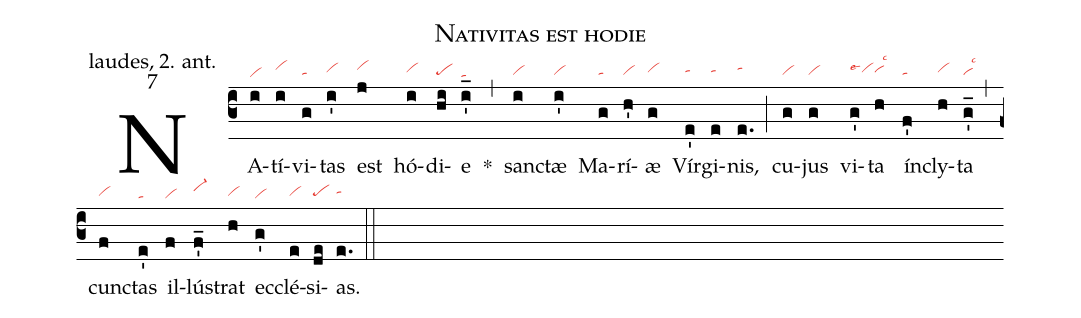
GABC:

name: Nativitas est hodie;
office-part: laudes, 2. ant.;
mode: 7;
nabc-lines: 1;
%%
(c3)
NA(i|vi)tí(i|vihi)vi(g|tahg)tas(i'|vihh) est(j|vihi) hó(i|vihh)di(hi|pehg)e(i_'|ta) *(,)
san(i|vihg)ctæ(i'|vihg) Ma(g|tahg)rí(h'|vihg)æ(g|vihh) Vír(e'|tahh)gi(e|tahh)nis,(e.|tahi) (;)
cu(g|vihg)jus(g|vihg) vi(g'|vihhlse4)ta(h|vihhlsc3) ín(f'|tahg)cly(h|vihh)ta(g_'|vihglsc3) (,)
cun(f|vihg)ctas(e'|ta) il(f|vi)lú(f_'|vi-hi)strat(h|vihg) ec(g'|vi)clé(e|vihg)si(de|pehg)as.(e.|tahh) (::)
